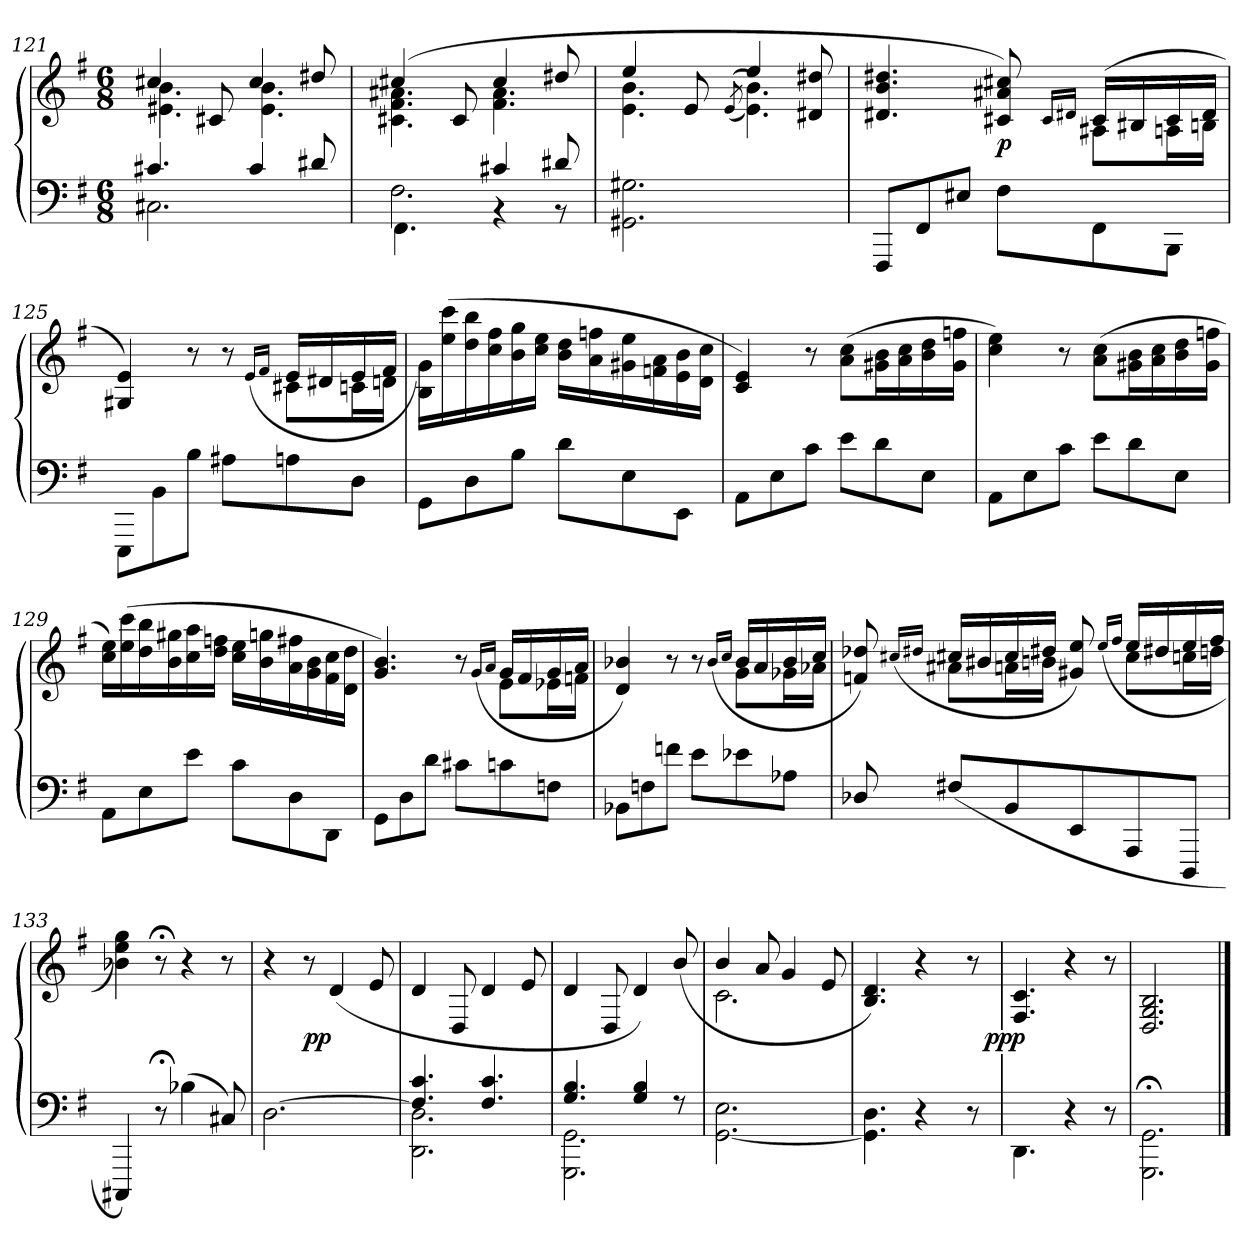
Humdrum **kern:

**kern	**kern	**dynam
*part1	*part1	*part1
*staff2	*staff1	*staff1/2
*clefF4	*clefG2	*
*k[f#]	*k[f#]	*
*G:	*G:	*
*M6/8	*M6/8	*
=121	=121	=121
*^	*^	*
4.c#X	2.C#X	4cc#X	4.b 4.e#X	.
.	.	8c#X	.	.
4c#	.	4cc#	4.b 4.e#	.
8d#X	.	8dd#X	.	.
=122	=122	=122	=122	=122
*	*^	*	*	*
4.ryy	2.F#	4.FF#\	(>4cc#X	4.a#X 4.f# 4.c#	.
.	.	.	8c#	.	.
4c#	.	4rBB	4cc#	4.a# 4.f#	.
8d#X	.	8rBB	8dd#X	.	.
*v	*v	*v	*	*	*
=123	=123	=123	=123
2.G#X\ 2.GG#X\	4ee	4.b 4.e	.
.	8e	.	.
.	.	(<(>8qe/	.
.	4ee	4.b 4.e))	.
.	8dd#X 8d#X	.	.
=124	=124	=124	=124
8FFF#L	4.dd#X 4.b 4.d#X	4.ryy	.
8FF#	.	.	.
8E#XJ	.	.	.
8F#\L	8cc#X 8a#X 8c#X)	8ryy	p
.	16qc#/LL	.	.
.	16qd#X/JJ	.	.
8FF#\	(>16c#LL	8A#X\L	.
.	16B#X	.	.
8BBB\J	16c#	16An\L	.
.	16d#JJ	16B\JJ	.
=125	=125	=125	=125
8EEE\L	4e 4G#X)	4.ryy	.
8BB\	.	.	.
8B\J	8r	.	.
8A#XL	8r	8ryy	.
.	(>16qe/LL	.	.
.	16qf#/JJ	.	.
8An	16eLL	8c#XL	.
.	16d#X	.	.
8DJ	16e	16cnL	.
.	16f#JJ	16dnJJ	.
*	*v	*v	*
=126	=126	=126
8GGL	16g 16BLL)	.
.	(>16ccc 16ee	.
8D	16bb 16dd	.
.	16ff# 16cc	.
8BJ	16gg 16b	.
.	16ee 16ccJJ	.
8dL	16dd\ 16b\LL	.
.	16ffn\ 16a\	.
8E	16ee\ 16g#X\	.
.	16a\ 16f\	.
8EEJ	16b\ 16e\	.
.	16cc\ 16d\JJ	.
=127	=127	=127
8AAL	4e 4c)	.
8E	.	.
8cJ	8r	.
8eL	(>8cc 8aL	.
8d	16b 16g#XL	.
.	16cc 16a	.
8EJ	16dd 16b	.
.	16ffn 16g#JJ	.
=128	=128	=128
8AAL	4ee 4cc)	.
8E	.	.
8cJ	8r	.
8eL	(>8cc 8aL	.
8d	16b 16g#XL	.
.	16cc 16a	.
8EJ	16dd 16b	.
.	16ffn 16g#JJ	.
=129	=129	=129
8AAL	16ee 16ccLL)	.
.	(>16ccc 16ee	.
8E	16bb 16dd	.
.	16gg#X 16b	.
8eJ	16aa 16cc	.
.	16ffn 16ddJJ	.
8c\L	16ee 16ccLL	.
.	16gg 16b	.
8D\	16ff#X 16a	.
.	16b 16g	.
8DD\J	16cc 16f#	.
.	16dd 16dJJ	.
=130	=130	=130
*	*^	*
8GGL	4.b 4.g)	4.ryy	.
8D	.	.	.
8dJ	.	.	.
8c#XL	8r	8ryy	.
.	(>16qg/LL	.	.
.	16qa/JJ	.	.
8cn	16gLL	8eL	.
.	16f#	.	.
8FnJ	16g	16e-XL	.
.	16aJJ	16fnJJ	.
=131	=131	=131	=131
8BB-XL	4b-X 4d)	4.ryy	.
8Fn	.	.	.
8fJ	8r	.	.
8eL	8r	8ryy	.
.	(>16qb-/LL	.	.
.	16qcc/JJ	.	.
8e-X	16b-LL	8gL	.
.	16a	.	.
8A-XJ	16b-	16g-XL	.
.	16ccJJ	16a-JJ	.
=132	=132	=132	=132
8D-X/	8dd-X 8fn)	8ryy	.
.	(>16qqcc#X/LL	.	.
.	16qqdd#XJJ	.	.
(8F#XL	16cc#LL	8a#XL	.
.	16b#X	.	.
8BB	16cc#	16anL	.
.	16dd#XJJ	16bJJ	.
8EE	8ee/ 8g#X/)	8ryy	.
.	(>16qee/LL	.	.
.	16qff#/JJ	.	.
8AAA	16eeLL	8cc#L	.
.	16dd#X	.	.
8DDDJ	16ee	16ccnL	.
.	16ff#JJ	16ddnJJ	.
*	*v	*v	*
=133	=133	=133
4CCC#X)	4gg 4ee 4b-X)	.
8r;<	8r;<	.
(>4B-X	4r	.
8C#X)	8r	.
=134	=134	=134
[2.D	4r	.
.	8r	pp
.	(>4d	.
.	8e	.
=135	=135	=135
*^	*	*
4.c 4.F#	2.D] 2.DD	4d	.
.	.	8D/	.
4.c 4.F#	.	4d	.
.	.	8e	.
=136	=136	=136	=136
4.B 4.G	2.GG 2.GGG	4d	.
.	.	8D/	.
4B 4G	.	4d)	.
8rF	.	(>8b/	.
*v	*v	*	*
=137	=137	=137
*	*^	*
2.E\ [2.GG\	4b	2.c	.
.	8a	.	.
.	4g	.	.
.	8e	.	.
=138	=138	=138	=138
4.D\ 4.GG]\	4.d 4.B)	2ryy	.
4r	4r	.	.
.	.	8.ryy	.
8r	8r	.	.
.	.	16ryy	ppp
*	*v	*v	*
=139	=139	=139
4.DD\	4.c/ 4.F#/	.
4r	4r	.
8r	8r	.
=140	=140	=140
2.GG;<\ 2.GGG;<\	2.B/ 2.G/ 2.D/	.
==	==	==
*-	*-	*-
